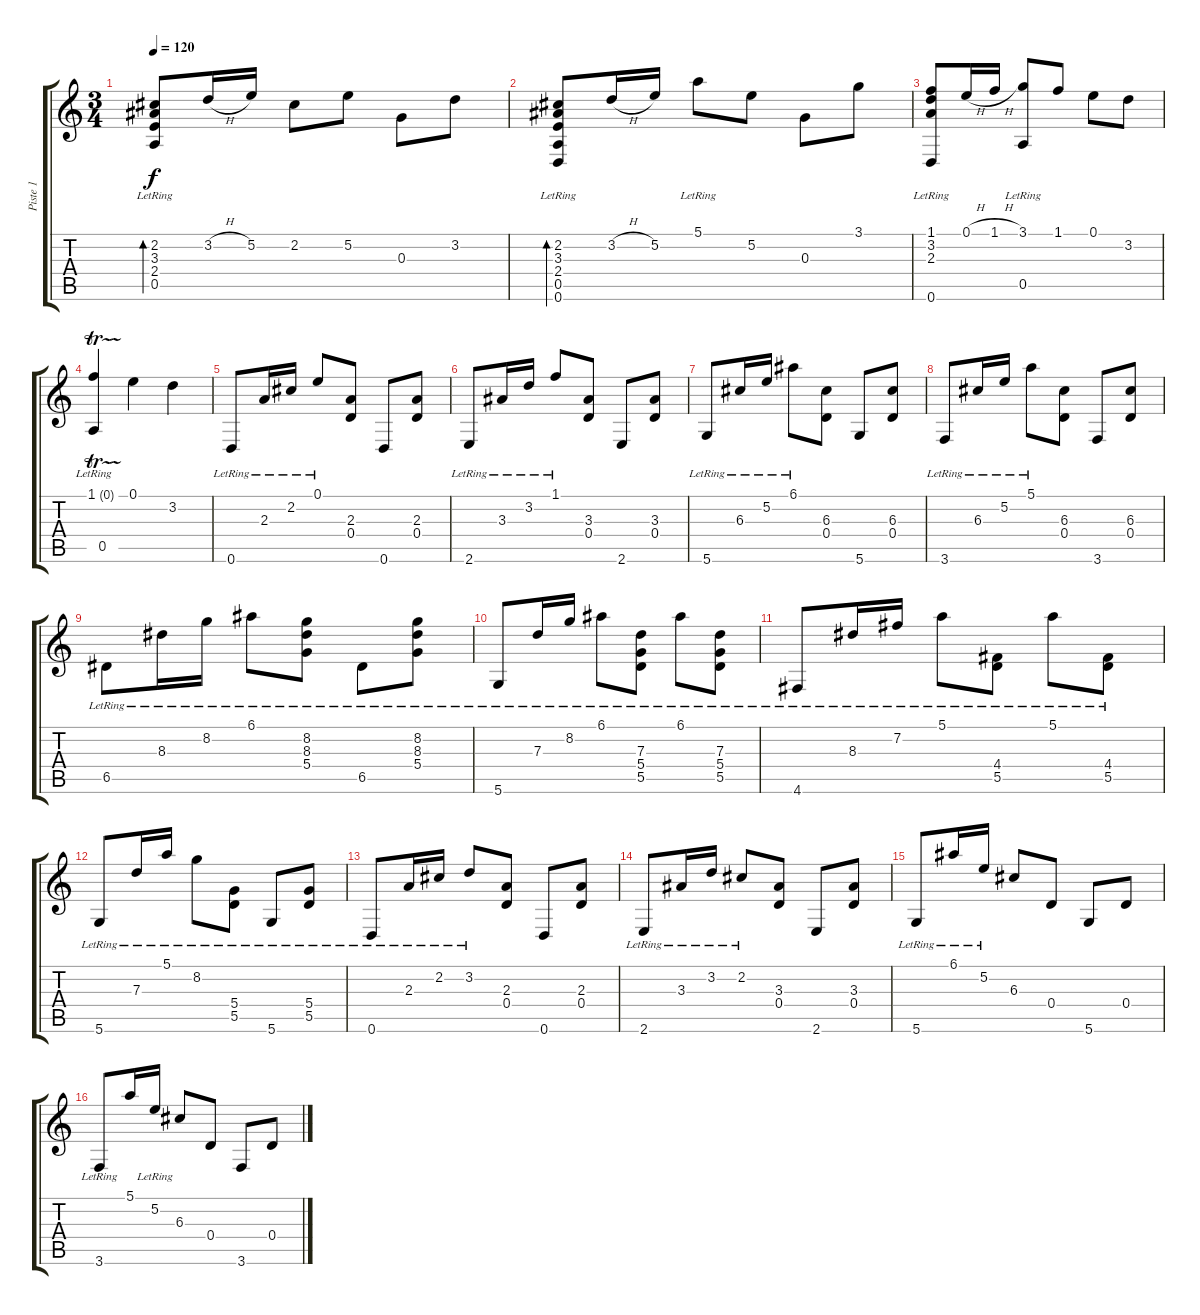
\track ("Piste 1" "Piste 1") {instrument acousticguitarnylon}
\staff {score tabs}
\tuning (E4 B3 G3 D3 A2 D2) {hide}
\ts (3 4)
\tempo 120
\clef g2
\ks c
(2.2 3.3{lr} 2.4{lr} 0.5{lr}).8{bd 480 dy f} 3.2{h}.16 5.2.16 2.2.8 5.2.8 0.3.8 3.2.8 |
(2.2 3.3{lr} 2.4{lr} 0.5{lr} 0.6{lr}).8{bd 480} 3.2{h}.16 5.2.16 5.1{lr}.8 5.2.8 0.3.8 3.1.8 |
(1.1 3.2{lr} 2.3{lr} 0.6{lr}).8 0.1{h}.16 1.1{h}.16 (3.1 0.5{lr}).8 1.1.8 0.1.8 3.2.8 |
(1.1{tr (0 32)} 0.5{lr}).4 0.1.4 3.2.4 |
0.6{lr}.8 2.3{lr}.16 2.2{lr}.16 0.1{lr}.8 (2.3 0.4).8 0.6.8 (2.3 0.4).8 |
2.6{lr}.8 3.3{lr}.16 3.2{lr}.16 1.1{lr}.8 (3.3 0.4).8 2.6.8 (3.3 0.4).8 |
5.6{lr}.8 6.3{lr}.16 5.2{lr}.16 6.1{lr}.8 (6.3 0.4).8 5.6.8 (6.3 0.4).8 |
3.6{lr}.8 6.3{lr}.16 5.2{lr}.16 5.1{lr}.8 (6.3 0.4).8 3.6.8 (6.3 0.4).8 |
6.5{lr}.8 8.3{lr}.16 8.2{lr}.16 6.1{lr}.8 (8.2{lr} 8.3{lr} 5.4{lr}).8 6.5{lr}.8 (8.2{lr} 8.3{lr} 5.4{lr}).8 |
5.6{lr}.8 7.3{lr}.16 8.2{lr}.16 6.1{lr}.8 (7.3 5.4{lr} 5.5{lr}).8 6.1{lr}.8 (7.3 5.4{lr} 5.5{lr}).8 |
4.6{lr}.8 8.3{lr}.16 7.2{lr}.16 5.1{lr}.8 (4.4{lr} 5.5{lr}).8 5.1{lr}.8 (4.4{lr} 5.5{lr}).8 |
5.6{lr}.8 7.3{lr}.16 5.1{lr}.16 8.2{lr}.8 (5.4{lr} 5.5{lr}).8 5.6{lr}.8 (5.4{lr} 5.5{lr}).8 |
0.6{lr}.8 2.3{lr}.16 2.2{lr}.16 3.2{lr}.8 (2.3 0.4).8 0.6.8 (2.3 0.4).8 |
2.6{lr}.8 3.3{lr}.16 3.2{lr}.16 2.2{lr}.8 (3.3 0.4).8 2.6.8 (3.3 0.4).8 |
5.6{lr}.8 6.1{lr}.16 5.2{lr}.16 6.3.8 0.4.8 5.6.8 0.4.8 |
3.6{lr}.8 5.1.16 5.2{lr}.16 6.3.8 0.4.8 3.6.8 0.4.8
